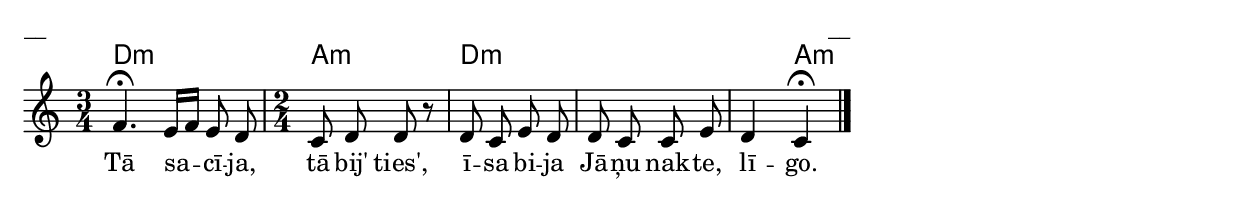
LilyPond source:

\version "2.13.16"
%\header {
%    title = "Tā sacīja, tā bij tiesa"
%}
\paper {
line-width = 14\cm
left-margin = 0.4\cm
between-system-padding = 0.1\cm
between-system-space = 0.1\cm
}
\layout {
indent = #0
ragged-last = ##f
}


voiceA = \transpose b c' { \relative c' {
\clef "treble"
\key b \major
\time 3/4
e4.\fermata dis16[ e] dis8 cis \time 2/4
b8 cis cis r |
cis8 b dis cis |
cis b b dis |
cis4 b\fermata
\bar "|."
} }

lyricA = \lyricmode {
Tā sa -- cī -- ja, tā bij' ties', ī -- sa bi -- ja Jā -- ņu nak -- te, lī -- go. 
}

chordsA = \chordmode {
\time 3/4
d2.:m | 
\time 2/4
a2:m | d2:m | d2:m | d4:m a4:m |
}


fullScore = <<
\new ChordNames { 
\set chordChanges = ##t
\chordsA 
}
\new Staff {
<<
\new Voice = "voiceA" { \oneVoice \autoBeamOff \voiceA }
\lyricsto "voiceA" \new Lyrics \lyricA
>>
}
>>

\score {
\fullScore
\header { piece = "__" opus = "__" }
}
\markup { \with-color #(x11-color 'white) \sans \smaller "__" }
\score {
\unfoldRepeats
\fullScore
\midi {
\context { \Staff \remove "Staff_performer" }
\context { \Voice \consists "Staff_performer" }
}
}


